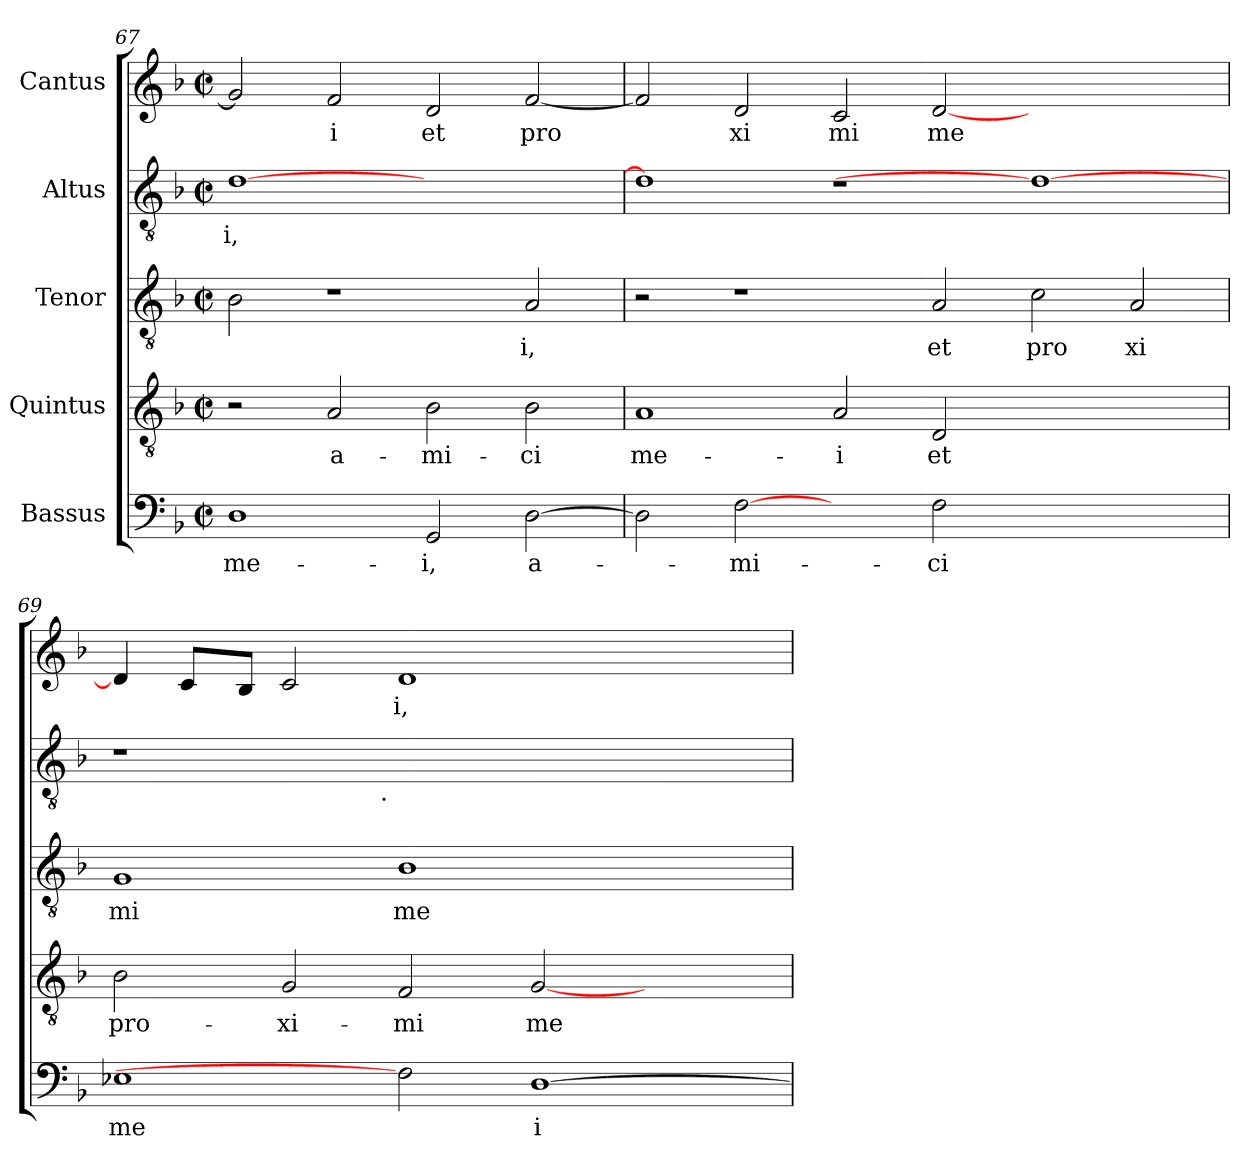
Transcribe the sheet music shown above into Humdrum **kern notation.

**kern	**text	**kern	**text	**kern	**text	**kern	**text	**kern	**text
*part5	*part5	*part4	*part4	*part3	*part3	*part2	*part2	*part1	*part1
*staff5	*staff5	*staff4	*staff4	*staff3	*staff3	*staff2	*staff2	*staff1	*staff1
*I"Bassus	*	*I"Quintus	*	*I"Tenor	*	*I"Altus	*	*I"Cantus	*
*clefF4	*	*clefGv2	*	*clefGv2	*	*clefGv2	*	*clefG2	*
*k[b-]	*	*k[b-]	*	*k[b-]	*	*k[b-]	*	*k[b-]	*
*F:	*	*F:	*	*F:	*	*F:	*	*F:	*
*M2/2	*	*M2/2	*	*M2/2	*	*M2/2	*	*M2/2	*
*met(c|)	*	*met(c|)	*	*met(c|)	*	*met(c|)	*	*met(c|)	*
=67	=67	=67	=67	=67	=67	=67	=67	=67	=67
!	!LO:LY:b:cj	!	!	!	!	!	!LO:LY:b:rj	!	!
1D	me-	2r	.	2B-\	.	[>1d	i,	2g/]	.
!	!	!	!LO:LY:b:cj	!	!	!	!	!	!LO:LY:b:cj
.	.	2A/	a-	1r	.	.	.	2f/	i
!	!LO:LY:b:cj	!	!LO:LY:b:cj	!	!	!	!	!	!LO:LY:b:cj
2GG/	-i,	2B-\	-mi-	.	.	1ryy	.	2d/	et
!	!LO:LY:b:cj	!	!LO:LY:b:cj	!	!LO:LY:b:cj	!	!	!	!LO:LY:b
[>2D\	a-	2B-\	-ci	2A/	i,	.	.	[<2f/	pro
=68	=68	=68	=68	=68	=68	=68	=68	=68	=68
!	!	!	!LO:LY:b:cj	!	!	!	!	!	!
2D\]	.	1A	me-	2r	.	1d]	.	2f/]	.
!	!LO:LY:b:cj	!	!	!	!	!	!	!	!LO:LY:b:cj
[2F	-mi-	.	.	1r	.	.	.	2d/	xi
!	!	!	!LO:LY:b:cj	!	!	!	!	!	!LO:LY:b:cj
2ryy	.	2A/	-i	.	.	1r	.	2c/	mi
!	!LO:LY:b:cj	!	!LO:LY:b:cj	!	!LO:LY:b:cj	!	!	!	!LO:LY:b
2F\	-ci	2D/	et	2A/	et	.	.	[>2d/	me
!	!	!	!	!	!LO:LY:b:cj	!	!	!	!
1ryy	.	1ryy	.	2c\	pro	1d_	.	1ryy	.
!	!	!	!	!	!LO:LY:b:cj	!	!	!	!
.	.	.	.	2A/	xi	.	.	.	.
!!LO:LB:g=z
=69	=69	=69	=69	=69	=69	=69	=69	=69	=69
!	!LO:LY:b:cj	!	!LO:LY:b:cj	!	!LO:LY:b:cj	!	!	!	!
*	*	*	*	*	*	*^	*	*^	*
1E-X	me	2B-\	pro-	1G	mi	1r	2ryy	.	4d/]	4ryy	.
.	.	.	.	.	.	.	.	.	8c/L	16ryy	.
.	.	.	.	.	.	.	.	.	.	1ryy	.
.	.	.	.	.	.	.	.	.	8B-/J	.	.
!	!	!	!LO:LY:b:cj	!	!	!	!	!	!	!	!
.	.	2G/	-xi-	.	.	.	4...ryy	.	2c/	.	.
!	!	!	!	!	!	!	!LO:TX:b:t=.	!	!	!	!
.	.	.	.	.	.	.	1ryy	.	.	.	.
!	!	!	!LO:LY:b:cj	!	!LO:LY:b:cj	!	!	!	!	!	!LO:LY:b:cj
2F]	.	2F/	-mi	1B-	me	1.ryy	.	.	1d	.	i,
.	.	.	.	.	.	.	.	.	.	1ryy	.
!	!LO:LY:b:rj	!	!LO:LY:b	!	!	!	!	!	!	!	!
[>1D	i	[<2G/	me-	.	.	.	.	.	.	.	.
.	.	.	.	.	.	.	2ryy	.	.	.	.
.	.	2ryy	.	2ryy	.	.	.	.	2ryy	.	.
.	.	.	.	.	.	.	.	.	.	8.ryy	.
.	.	.	.	.	.	.	32ryy	.	.	.	.
*	*	*	*	*	*	*v	*v	*	*	*	*
*	*	*	*	*	*	*	*	*v	*v	*
=	=	=	=	=	=	=	=	=	=
*-	*-	*-	*-	*-	*-	*-	*-	*-	*-
